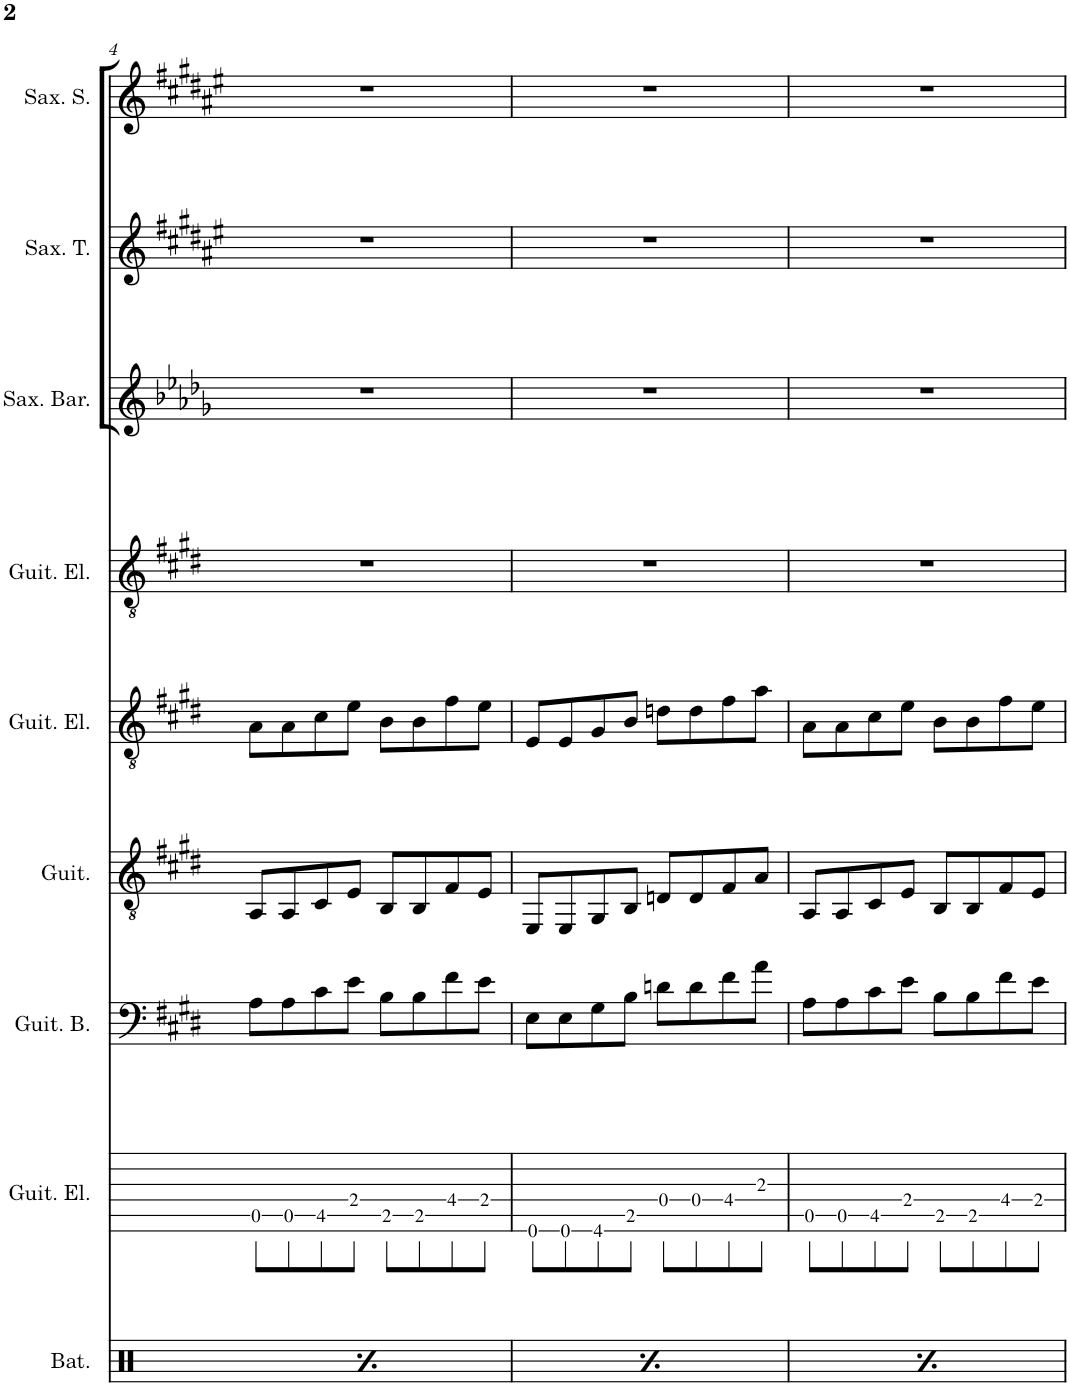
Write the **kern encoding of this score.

**kern	**kern	**kern	**kern	**kern	**kern	**kern	**kern	**kern
*part9	*part8	*part7	*part6	*part5	*part4	*part3	*part2	*part1
*staff9	*staff8	*staff7	*staff6	*staff5	*staff4	*staff3	*staff2	*staff1
*I"Batterie	*I"Guitare électrique	*I"Guitare Basse	*I"Guitare acoustique	*I"Guitare électrique	*I"Guitare électrique	*I"Saxophone Baryton	*I"Saxophone Ténor	*I"Saxophone Soprano
*I'Bat.	*I'Guit. El.	*I'Guit. B.	*I'Guit.	*I'Guit. El.	*I'Guit. El.	*I'Sax. Bar.	*I'Sax. T.	*I'Sax. S.
!!LO:PB:g=z
*clefX	*	*clefF4	*clefGv2	*clefGv2	*clefGv2	*clefG2	*clefG2	*clefG2
*	*	*Trd7c12	*	*	*	*Trd12c21	*Trd8c14	*Trd1c2
*k[]	*k[f#c#g#d#]	*k[f#c#g#d#]	*k[f#c#g#d#]	*k[f#c#g#d#]	*k[f#c#g#d#]	*k[b-e-a-d-g-]	*k[f#c#g#d#a#e#]	*k[f#c#g#d#a#e#]
*M4/4	*M4/4	*M4/4	*M4/4	*M4/4	*M4/4	*M4/4	*M4/4	*M4/4
=4	=4	=4	=4	=4	=4	=4	=4	=4
*^	*	*	*	*	*	*	*	*
4r	4Rf\	8AA\L	8A\L	8AA/L	8A\L	1r	1r	1r	1r
.	.	8AA\	8A\	8AA/	8A\	.	.	.	.
4Rcc/	4Rf\	8C#\	8c#\	8C#/	8c#\	.	.	.	.
.	.	8E\J	8e\J	8E/J	8e\J	.	.	.	.
4r	4Rf\	8BB\L	8B\L	8BB/L	8B\L	.	.	.	.
.	.	8BB\	8B\	8BB/	8B\	.	.	.	.
8Rcc/L	4Rf\	8F#\	8f#\	8F#/	8f#\	.	.	.	.
8Rcc/J	.	8E\J	8e\J	8E/J	8e\J	.	.	.	.
=5	=5	=5	=5	=5	=5	=5	=5	=5	=5
4r	4Rf\	8EE\L	8E\L	8EE/L	8E/L	1r	1r	1r	1r
.	.	8EE\	8E\	8EE/	8E/	.	.	.	.
4Rcc/	4Rf\	8GG#\	8G#\	8GG#/	8G#/	.	.	.	.
.	.	8BB\J	8B\J	8BB/J	8B/J	.	.	.	.
4r	4Rf\	8Dn\L	8dn\L	8Dn/L	8dn\L	.	.	.	.
.	.	8D\	8d\	8D/	8d\	.	.	.	.
8Rcc/L	4Rf\	8F#\	8f#\	8F#/	8f#\	.	.	.	.
8Rcc/J	.	8A\J	8a\J	8A/J	8a\J	.	.	.	.
=6	=6	=6	=6	=6	=6	=6	=6	=6	=6
4r	4Rf\	8AA\L	8A\L	8AA/L	8A\L	1r	1r	1r	1r
.	.	8AA\	8A\	8AA/	8A\	.	.	.	.
4Rcc/	4Rf\	8C#\	8c#\	8C#/	8c#\	.	.	.	.
.	.	8E\J	8e\J	8E/J	8e\J	.	.	.	.
4r	4Rf\	8BB\L	8B\L	8BB/L	8B\L	.	.	.	.
.	.	8BB\	8B\	8BB/	8B\	.	.	.	.
8Rcc/L	4Rf\	8F#\	8f#\	8F#/	8f#\	.	.	.	.
8Rcc/J	.	8E\J	8e\J	8E/J	8e\J	.	.	.	.
*v	*v	*	*	*	*	*	*	*	*
=	=	=	=	=	=	=	=	=
*-	*-	*-	*-	*-	*-	*-	*-	*-
